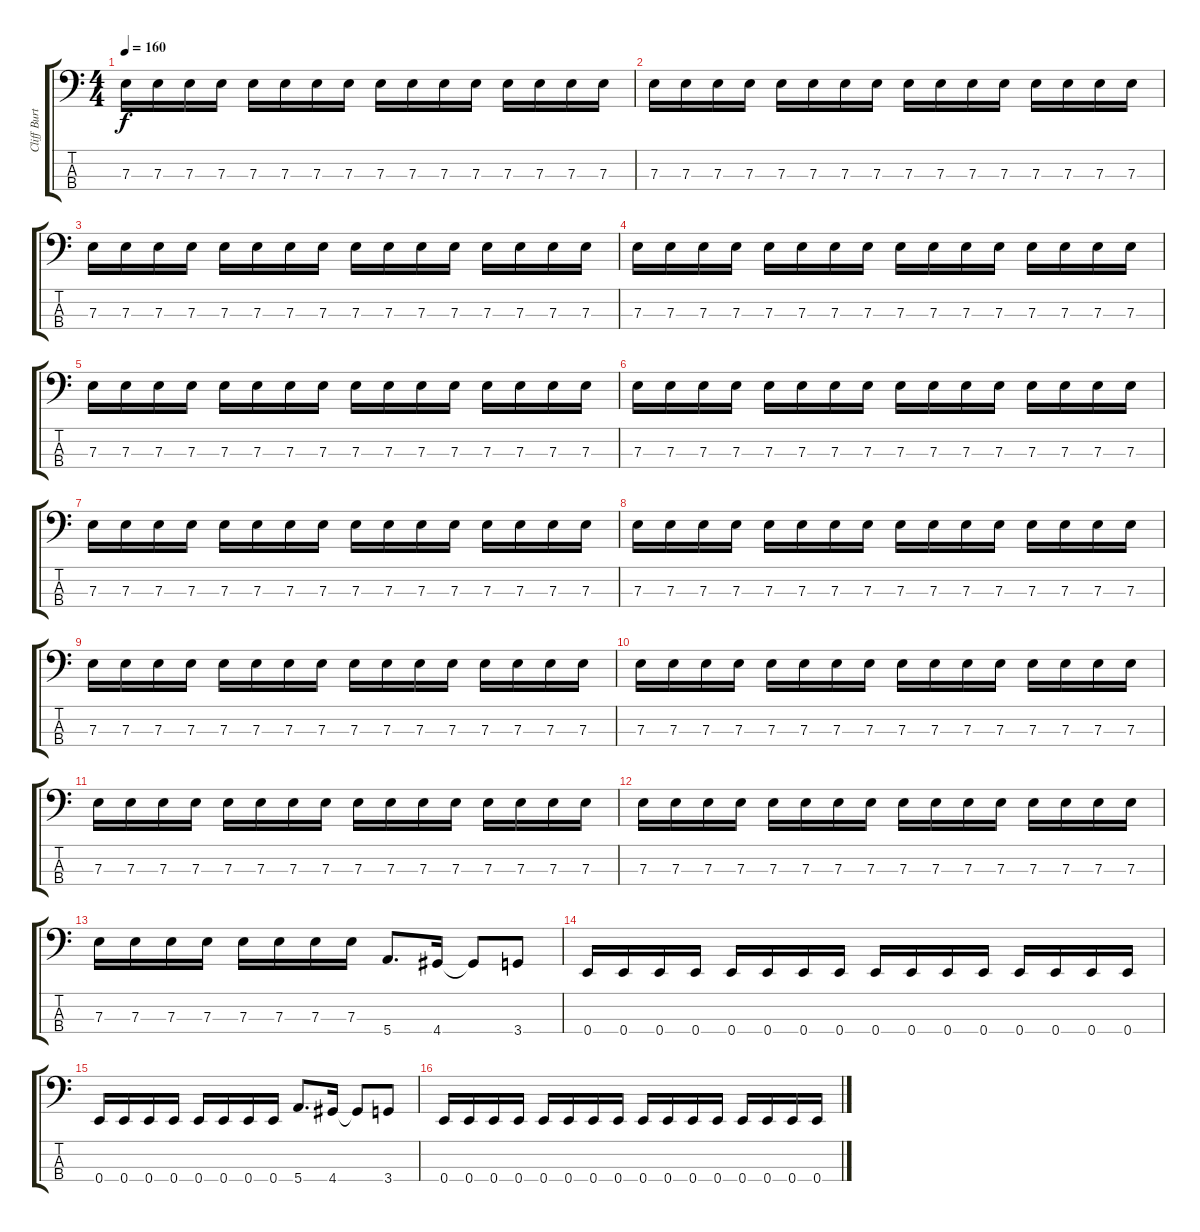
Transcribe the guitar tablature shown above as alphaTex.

\track ("Cliff Burton - Bass" "Cliff Burt") {instrument electricbassfinger}
\staff {score tabs}
\tuning (G2 D2 A1 E1) {hide}
\ts (4 4)
\tempo 160
\clef f4
\ks c
7.3.16{dy f} 7.3.16 7.3.16 7.3.16 7.3.16 7.3.16 7.3.16 7.3.16 7.3.16 7.3.16 7.3.16 7.3.16 7.3.16 7.3.16 7.3.16 7.3.16 |
7.3.16 7.3.16 7.3.16 7.3.16 7.3.16 7.3.16 7.3.16 7.3.16 7.3.16 7.3.16 7.3.16 7.3.16 7.3.16 7.3.16 7.3.16 7.3.16 |
7.3.16 7.3.16 7.3.16 7.3.16 7.3.16 7.3.16 7.3.16 7.3.16 7.3.16 7.3.16 7.3.16 7.3.16 7.3.16 7.3.16 7.3.16 7.3.16 |
7.3.16 7.3.16 7.3.16 7.3.16 7.3.16 7.3.16 7.3.16 7.3.16 7.3.16 7.3.16 7.3.16 7.3.16 7.3.16 7.3.16 7.3.16 7.3.16 |
7.3.16 7.3.16 7.3.16 7.3.16 7.3.16 7.3.16 7.3.16 7.3.16 7.3.16 7.3.16 7.3.16 7.3.16 7.3.16 7.3.16 7.3.16 7.3.16 |
7.3.16 7.3.16 7.3.16 7.3.16 7.3.16 7.3.16 7.3.16 7.3.16 7.3.16 7.3.16 7.3.16 7.3.16 7.3.16 7.3.16 7.3.16 7.3.16 |
7.3.16 7.3.16 7.3.16 7.3.16 7.3.16 7.3.16 7.3.16 7.3.16 7.3.16 7.3.16 7.3.16 7.3.16 7.3.16 7.3.16 7.3.16 7.3.16 |
7.3.16 7.3.16 7.3.16 7.3.16 7.3.16 7.3.16 7.3.16 7.3.16 7.3.16 7.3.16 7.3.16 7.3.16 7.3.16 7.3.16 7.3.16 7.3.16 |
7.3.16 7.3.16 7.3.16 7.3.16 7.3.16 7.3.16 7.3.16 7.3.16 7.3.16 7.3.16 7.3.16 7.3.16 7.3.16 7.3.16 7.3.16 7.3.16 |
7.3.16 7.3.16 7.3.16 7.3.16 7.3.16 7.3.16 7.3.16 7.3.16 7.3.16 7.3.16 7.3.16 7.3.16 7.3.16 7.3.16 7.3.16 7.3.16 |
7.3.16 7.3.16 7.3.16 7.3.16 7.3.16 7.3.16 7.3.16 7.3.16 7.3.16 7.3.16 7.3.16 7.3.16 7.3.16 7.3.16 7.3.16 7.3.16 |
7.3.16 7.3.16 7.3.16 7.3.16 7.3.16 7.3.16 7.3.16 7.3.16 7.3.16 7.3.16 7.3.16 7.3.16 7.3.16 7.3.16 7.3.16 7.3.16 |
7.3.16 7.3.16 7.3.16 7.3.16 7.3.16 7.3.16 7.3.16 7.3.16 5.4.8{d} 4.4.16 4.4{t}.8 3.4.8 |
0.4.16 0.4.16 0.4.16 0.4.16 0.4.16 0.4.16 0.4.16 0.4.16 0.4.16 0.4.16 0.4.16 0.4.16 0.4.16 0.4.16 0.4.16 0.4.16 |
0.4.16 0.4.16 0.4.16 0.4.16 0.4.16 0.4.16 0.4.16 0.4.16 5.4.8{d} 4.4.16 4.4{t}.8 3.4.8 |
0.4.16 0.4.16 0.4.16 0.4.16 0.4.16 0.4.16 0.4.16 0.4.16 0.4.16 0.4.16 0.4.16 0.4.16 0.4.16 0.4.16 0.4.16 0.4.16
